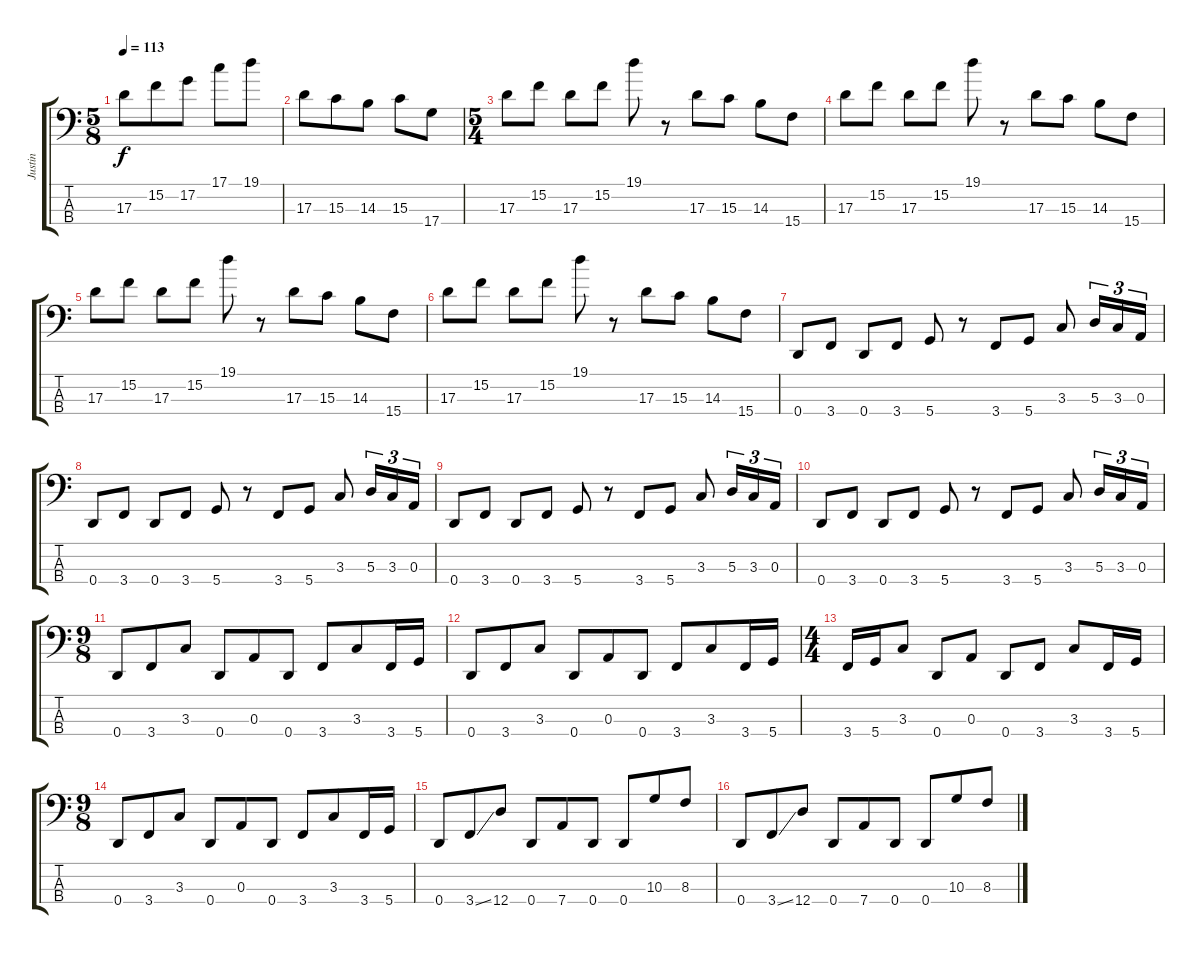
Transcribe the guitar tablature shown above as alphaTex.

\track ("Justin" "Justin") {instrument electricbassfinger}
\staff {score tabs}
\tuning (G2 D2 A1 D1) {hide}
\ts (5 8)
\tempo 113
\clef f4
\ks c
17.3.8{dy f} 15.2.8 17.2.8 17.1.8 19.1.8 |
17.3.8 15.3.8 14.3.8 15.3.8 17.4.8 |
\ts (5 4)
17.3.8 15.2.8 17.3.8 15.2.8 19.1.8 r.8 17.3.8 15.3.8 14.3.8 15.4.8 |
17.3.8 15.2.8 17.3.8 15.2.8 19.1.8 r.8 17.3.8 15.3.8 14.3.8 15.4.8 |
17.3.8 15.2.8 17.3.8 15.2.8 19.1.8 r.8 17.3.8 15.3.8 14.3.8 15.4.8 |
17.3.8 15.2.8 17.3.8 15.2.8 19.1.8 r.8 17.3.8 15.3.8 14.3.8 15.4.8 |
0.4.8 3.4.8 0.4.8 3.4.8 5.4.8 r.8 3.4.8 5.4.8 3.3.8 5.3.16{tu (3 2)} 3.3.16{tu (3 2)} 0.3.16{tu (3 2)} |
0.4.8 3.4.8 0.4.8 3.4.8 5.4.8 r.8 3.4.8 5.4.8 3.3.8 5.3.16{tu (3 2)} 3.3.16{tu (3 2)} 0.3.16{tu (3 2)} |
0.4.8 3.4.8 0.4.8 3.4.8 5.4.8 r.8 3.4.8 5.4.8 3.3.8 5.3.16{tu (3 2)} 3.3.16{tu (3 2)} 0.3.16{tu (3 2)} |
0.4.8 3.4.8 0.4.8 3.4.8 5.4.8 r.8 3.4.8 5.4.8 3.3.8 5.3.16{tu (3 2)} 3.3.16{tu (3 2)} 0.3.16{tu (3 2)} |
\ts (9 8)
0.4.8 3.4.8 3.3.8 0.4.8 0.3.8 0.4.8 3.4.8 3.3.8 3.4.16 5.4.16 |
0.4.8 3.4.8 3.3.8 0.4.8 0.3.8 0.4.8 3.4.8 3.3.8 3.4.16 5.4.16 |
\ts (4 4)
3.4.16 5.4.16 3.3.8 0.4.8 0.3.8 0.4.8 3.4.8 3.3.8 3.4.16 5.4.16 |
\ts (9 8)
0.4.8 3.4.8 3.3.8 0.4.8 0.3.8 0.4.8 3.4.8 3.3.8 3.4.16 5.4.16 |
0.4.8 3.4{ss}.8 12.4.8 0.4.8 7.4.8 0.4.8 0.4.8 10.3.8 8.3.8 |
0.4.8 3.4{ss}.8 12.4.8 0.4.8 7.4.8 0.4.8 0.4.8 10.3.8 8.3.8
